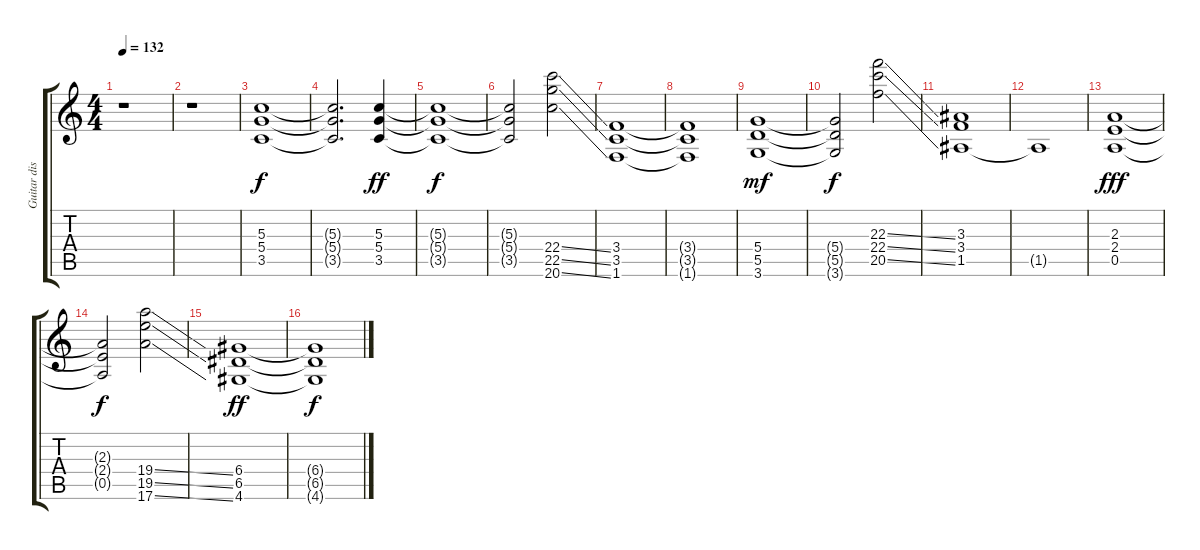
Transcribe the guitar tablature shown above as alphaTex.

\track ("Guitar dist." "Guitar dis") {instrument distortionguitar}
\staff {score tabs}
\tuning (E4 B3 G3 D3 A2 E2) {hide}
\ts (4 4)
\tempo 132
\clef g2
\ks c
r.1{dy f} |
r.1 |
(5.3 5.4 3.5).1 |
(5.3{t} 5.4{t} 3.5{t}).2{d} (5.3 5.4 3.5).4{dy ff} |
(5.3{t} 5.4{t} 3.5{t}).1{dy f} |
(5.3{t} 5.4{t} 3.5{t}).2 (22.4{ss} 22.5{ss} 20.6{ss}).2 |
(3.4 3.5 1.6).1 |
(3.4{t} 3.5{t} 1.6{t}).1 |
(5.4 5.5 3.6).1{dy mf} |
(5.4{t} 5.5{t} 3.6{t}).2{dy f} (22.3{ss} 22.4{ss} 20.5{ss}).2 |
(3.3 3.4 1.5).1 |
1.5{t}.1 |
(2.3 2.4 0.5).1{dy fff} |
(2.3{t} 2.4{t} 0.5{t}).2{dy f} (19.4{ss} 19.5{ss} 17.6{ss}).2 |
(6.4 6.5 4.6).1{dy ff} |
(6.4{t} 6.5{t} 4.6{t}).1{dy f}
